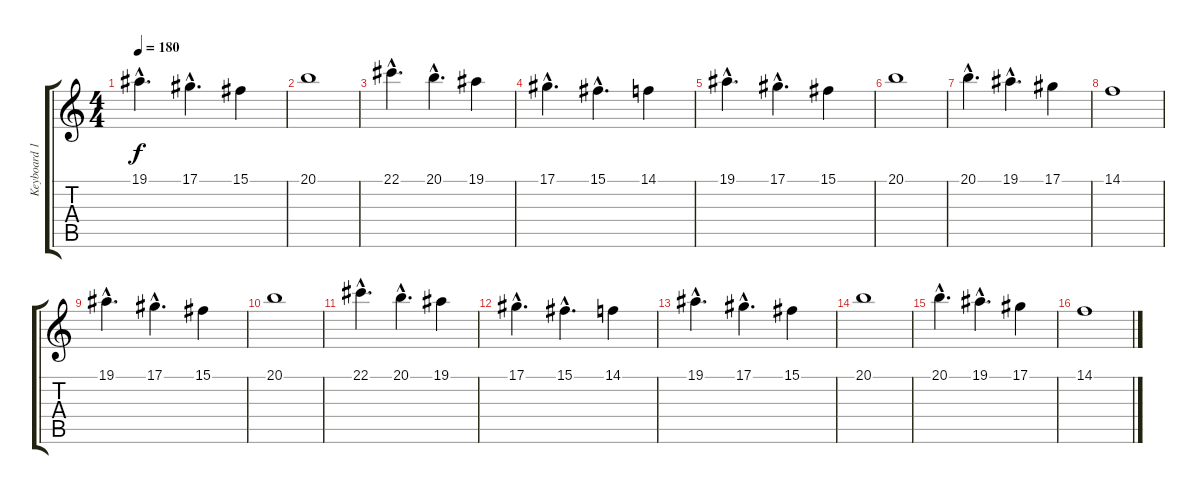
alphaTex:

\track ("Keyboard 1" "Keyboard 1") {instrument stringensemble1}
\staff {score tabs}
\tuning (Eb4 Bb3 Gb3 Db3 Ab2 Eb2) {hide}
\ts (4 4)
\tempo 180
\clef g2
\ks c
19.1{hac}.4{d dy f instrument stringensemble1} 17.1{hac}.4{d} 15.1.4 |
20.1.1 |
22.1{hac}.4{d} 20.1{hac}.4{d} 19.1.4 |
17.1{hac}.4{d} 15.1{hac}.4{d} 14.1.4 |
19.1{hac}.4{d instrument stringensemble1} 17.1{hac}.4{d} 15.1.4 |
20.1.1 |
20.1{hac}.4{d} 19.1{hac}.4{d} 17.1.4 |
14.1.1 |
19.1{hac}.4{d instrument stringensemble1} 17.1{hac}.4{d} 15.1.4 |
20.1.1 |
22.1{hac}.4{d} 20.1{hac}.4{d} 19.1.4 |
17.1{hac}.4{d} 15.1{hac}.4{d} 14.1.4 |
19.1{hac}.4{d instrument stringensemble1} 17.1{hac}.4{d} 15.1.4 |
20.1.1 |
20.1{hac}.4{d} 19.1{hac}.4{d} 17.1.4 |
14.1.1
